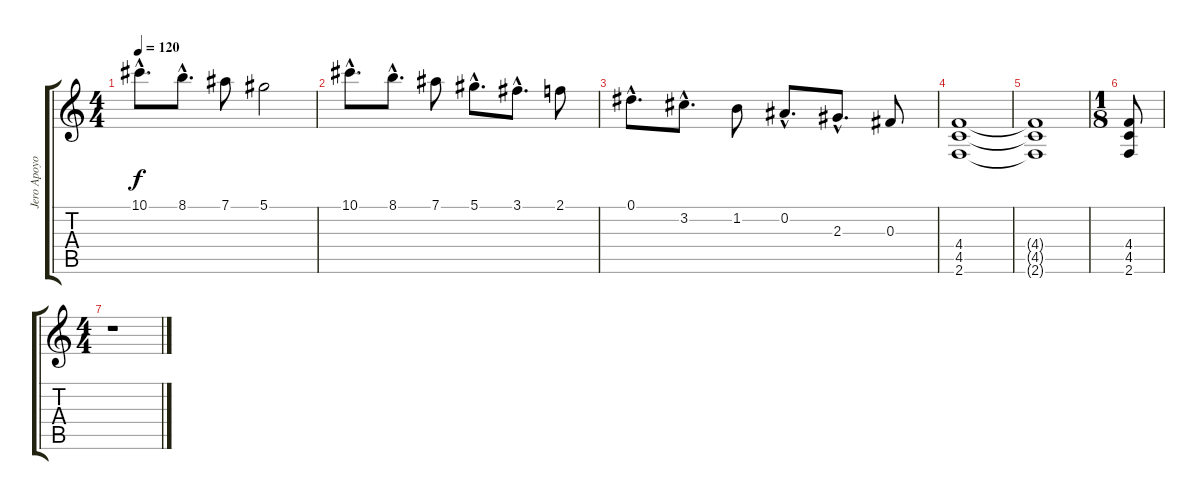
\track ("Jero Apoyo" "Jero Apoyo") {instrument distortionguitar}
\staff {score tabs}
\tuning (Eb4 Bb3 Gb3 Db3 Ab2 Eb2) {hide}
\ts (4 4)
\tempo 120
\clef g2
\ks c
10.1{hac}.8{d dy f} 8.1{hac}.8{d} 7.1.8 5.1.2 |
10.1{hac}.8{d} 8.1{hac}.8{d} 7.1.8 5.1{hac}.8{d} 3.1{hac}.8{d} 2.1.8 |
0.1{hac}.8{d} 3.2{hac}.8{d} 1.2.8 0.2{hac}.8{d} 2.3{hac}.8{d} 0.3.8 |
(4.4 4.5 2.6).1 |
(4.4{t} 4.5{t} 2.6{t}).1 |
\ts (1 8)
(4.4 4.5 2.6).8 |
\ts (4 4)
r.1
